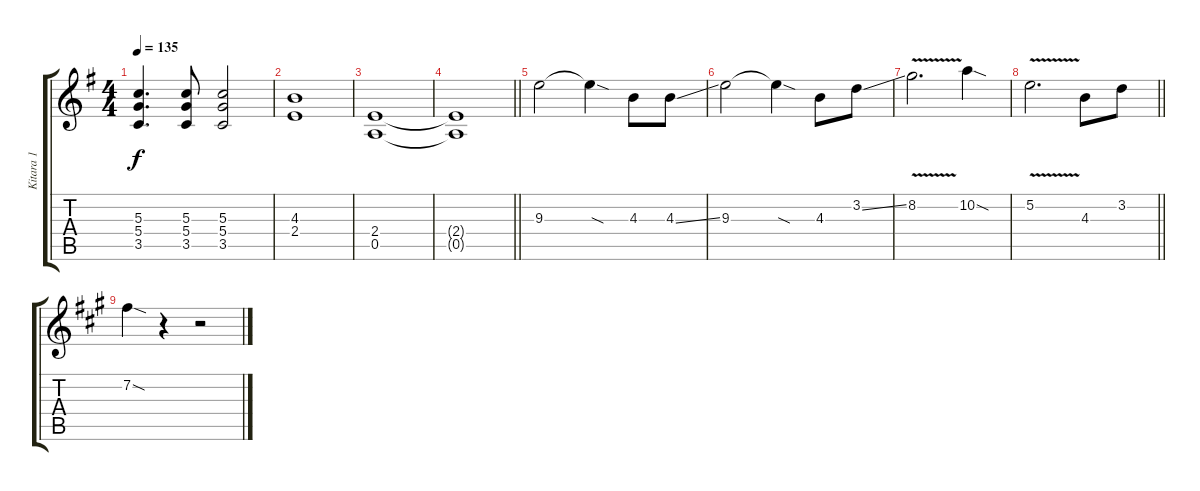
\track ("Kitara 1" "Kitara 1") {instrument distortionguitar}
\staff {score tabs}
\tuning (E4 B3 G3 D3 A2 E2) {hide}
\ts (4 4)
\tempo 135
\clef g2
\ks g
(5.3 5.4 3.5).4{d dy f} (5.3 5.4 3.5).8 (5.3 5.4 3.5).2 |
(4.3 2.4).1 |
(2.4 0.5).1 |
\barLineRight lightlight
(2.4{t} 0.5{t}).1 |
9.3.2{volume 13} 9.3{sod t}.4 4.3.8 4.3{ss}.8 |
9.3.2 9.3{sod t}.4 4.3.8 3.2{ss}.8 |
8.2{v}.2{d} 10.2{sod}.4 |
\barLineRight lightlight
5.2{v}.2{d} 4.3.8 3.2.8 |
\ks a
7.2{sod}.4 r.4 r.2
